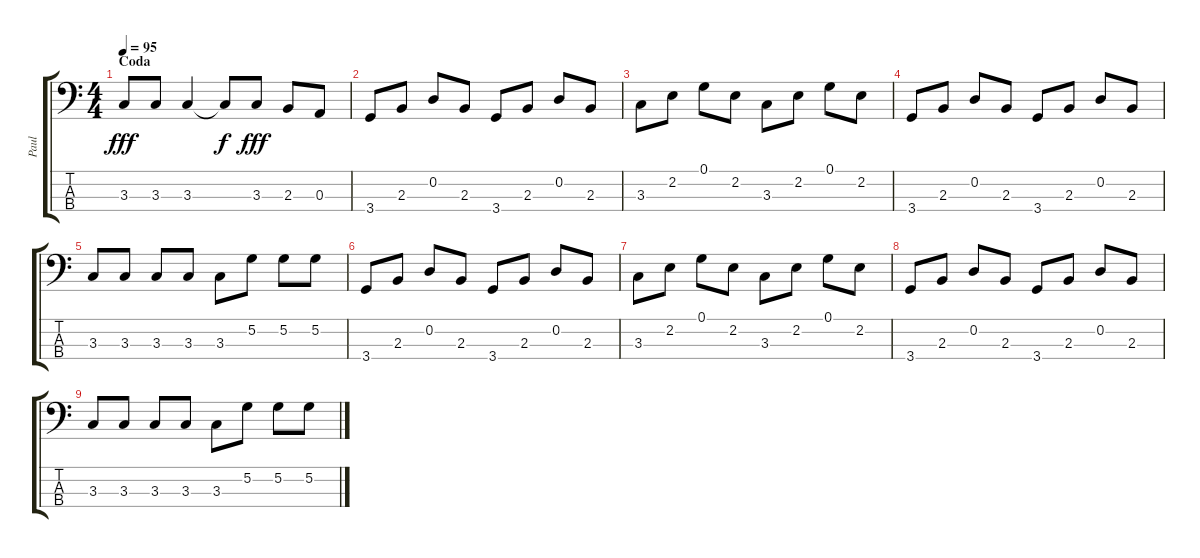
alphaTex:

\track ("Paul" "Paul") {instrument electricbasspick}
\staff {score tabs}
\tuning (G2 D2 A1 E1) {hide}
\ts (4 4)
\section ("" "Coda")
\tempo 95
\clef f4
\ks c
3.3.8{dy fff} 3.3.8 3.3.4 3.3{t}.8{dy f} 3.3.8{dy fff} 2.3.8 0.3.8 |
3.4.8 2.3.8 0.2.8 2.3.8 3.4.8 2.3.8 0.2.8 2.3.8 |
3.3.8 2.2.8 0.1.8 2.2.8 3.3.8 2.2.8 0.1.8 2.2.8 |
3.4.8 2.3.8 0.2.8 2.3.8 3.4.8 2.3.8 0.2.8 2.3.8 |
3.3.8 3.3.8 3.3.8 3.3.8 3.3.8 5.2.8 5.2.8 5.2.8 |
3.4.8 2.3.8 0.2.8 2.3.8 3.4.8 2.3.8 0.2.8 2.3.8 |
3.3.8 2.2.8 0.1.8 2.2.8 3.3.8 2.2.8 0.1.8 2.2.8 |
3.4.8 2.3.8 0.2.8 2.3.8 3.4.8 2.3.8 0.2.8 2.3.8 |
3.3.8 3.3.8 3.3.8 3.3.8 3.3.8 5.2.8 5.2.8 5.2.8
